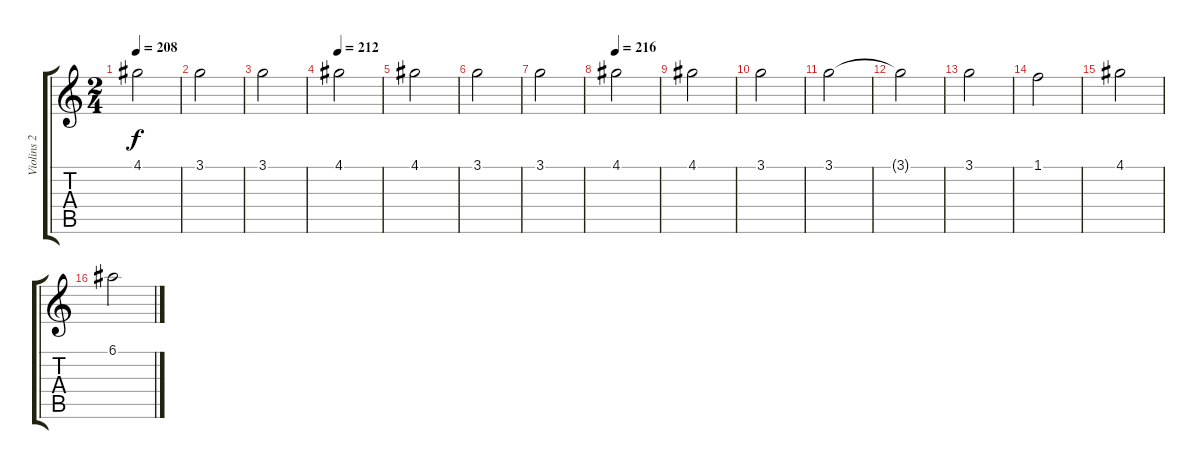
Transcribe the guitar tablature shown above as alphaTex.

\track ("Violins 2" "Violins 2") {instrument contrabass}
\staff {score tabs}
\tuning (E4 B3 G3 D3 A2 E2) {hide}
\ts (2 4)
\tempo 208
\clef g2
\ks c
4.1.2{dy f} |
3.1.2 |
3.1.2 |
\tempo 212
4.1.2 |
4.1.2 |
3.1.2 |
3.1.2 |
\tempo 216
4.1.2 |
4.1.2 |
3.1.2 |
3.1.2 |
3.1{t}.2 |
3.1.2 |
1.1.2 |
4.1.2 |
6.1.2
